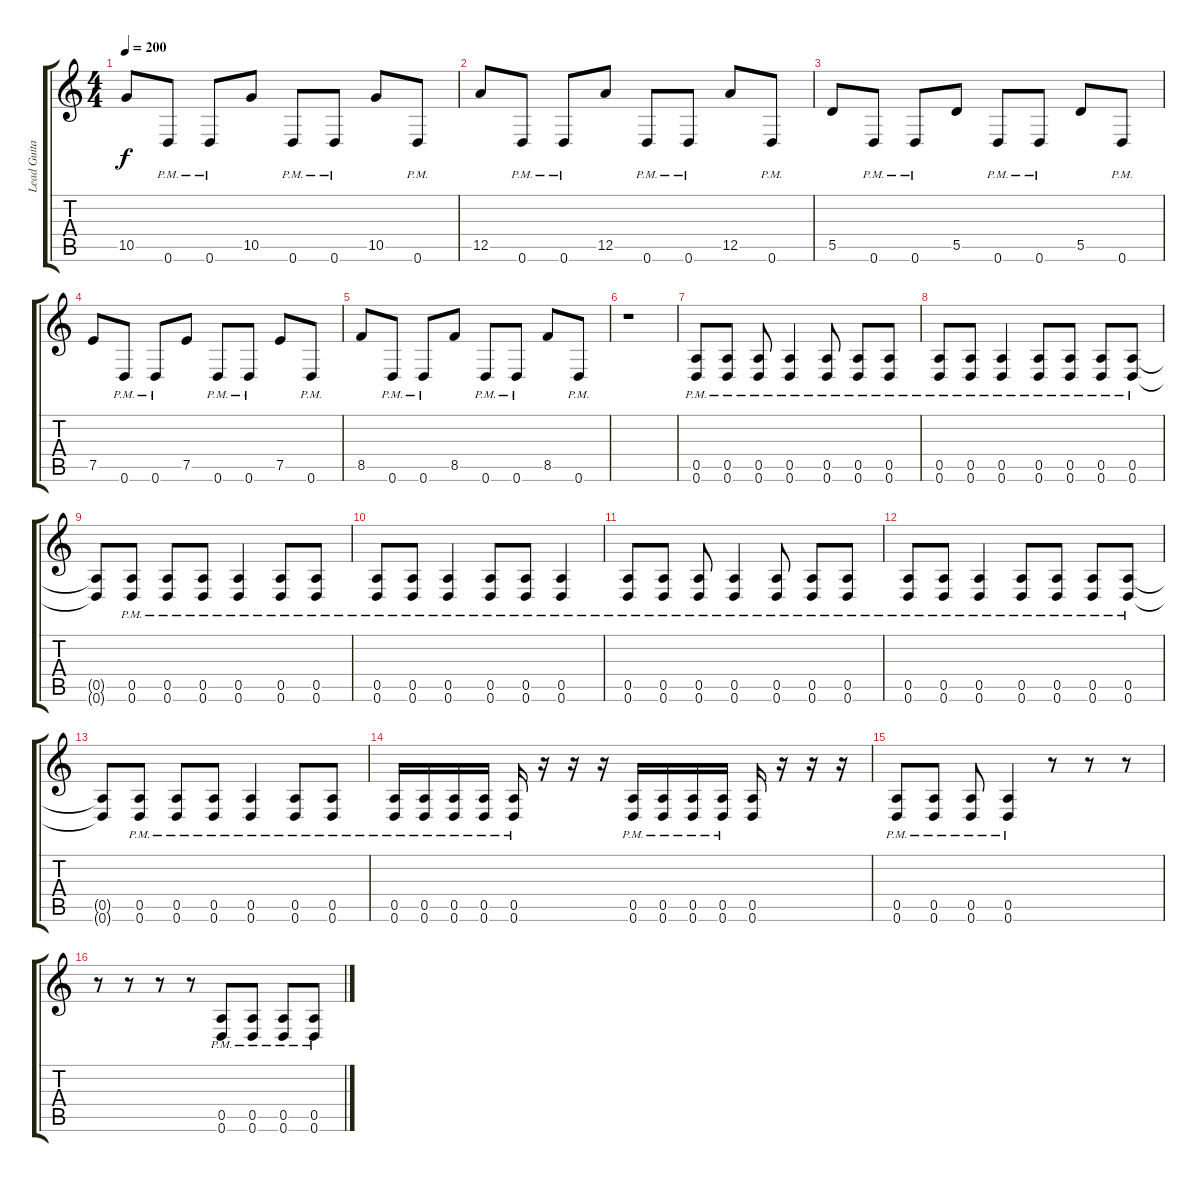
\track ("Lead Guitar (Chris)" "Lead Guita") {instrument distortionguitar}
\staff {score tabs}
\tuning (E4 B3 G3 D3 A2 D2) {hide}
\ts (4 4)
\tempo 200
\clef g2
\ks c
10.5.8{dy f} 0.6{pm}.8 0.6{pm}.8 10.5.8 0.6{pm}.8 0.6{pm}.8 10.5.8 0.6{pm}.8 |
12.5.8 0.6{pm}.8 0.6{pm}.8 12.5.8 0.6{pm}.8 0.6{pm}.8 12.5.8 0.6{pm}.8 |
5.5.8 0.6{pm}.8 0.6{pm}.8 5.5.8 0.6{pm}.8 0.6{pm}.8 5.5.8 0.6{pm}.8 |
7.5.8 0.6{pm}.8 0.6{pm}.8 7.5.8 0.6{pm}.8 0.6{pm}.8 7.5.8 0.6{pm}.8 |
8.5.8 0.6{pm}.8 0.6{pm}.8 8.5.8 0.6{pm}.8 0.6{pm}.8 8.5.8 0.6{pm}.8 |
r.1 |
(0.5{pm} 0.6{pm}).8 (0.5{pm} 0.6{pm}).8 (0.5{pm} 0.6{pm}).8 (0.5{pm} 0.6{pm}).4 (0.5{pm} 0.6{pm}).8 (0.5{pm} 0.6{pm}).8 (0.5{pm} 0.6{pm}).8 |
(0.5{pm} 0.6{pm}).8 (0.5{pm} 0.6{pm}).8 (0.5{pm} 0.6{pm}).4 (0.5{pm} 0.6{pm}).8 (0.5{pm} 0.6{pm}).8 (0.5{pm} 0.6{pm}).8 (0.5{pm} 0.6{pm}).8 |
(0.5{t} 0.6{t}).8 (0.5{pm} 0.6{pm}).8 (0.5{pm} 0.6{pm}).8 (0.5{pm} 0.6{pm}).8 (0.5{pm} 0.6{pm}).4 (0.5{pm} 0.6{pm}).8 (0.5{pm} 0.6{pm}).8 |
(0.5{pm} 0.6{pm}).8 (0.5{pm} 0.6{pm}).8 (0.5{pm} 0.6{pm}).4 (0.5{pm} 0.6{pm}).8 (0.5{pm} 0.6{pm}).8 (0.5{pm} 0.6{pm}).4 |
(0.5{pm} 0.6{pm}).8 (0.5{pm} 0.6{pm}).8 (0.5{pm} 0.6{pm}).8 (0.5{pm} 0.6{pm}).4 (0.5{pm} 0.6{pm}).8 (0.5{pm} 0.6{pm}).8 (0.5{pm} 0.6{pm}).8 |
(0.5{pm} 0.6{pm}).8 (0.5{pm} 0.6{pm}).8 (0.5{pm} 0.6{pm}).4 (0.5{pm} 0.6{pm}).8 (0.5{pm} 0.6{pm}).8 (0.5{pm} 0.6{pm}).8 (0.5{pm} 0.6{pm}).8 |
(0.5{t} 0.6{t}).8 (0.5{pm} 0.6{pm}).8 (0.5{pm} 0.6{pm}).8 (0.5{pm} 0.6{pm}).8 (0.5{pm} 0.6{pm}).4 (0.5{pm} 0.6{pm}).8 (0.5{pm} 0.6{pm}).8 |
(0.5{pm} 0.6{pm}).16 (0.5{pm} 0.6{pm}).16 (0.5{pm} 0.6{pm}).16 (0.5{pm} 0.6{pm}).16 (0.5{pm} 0.6{pm}).16 r.16 r.16 r.16 (0.5{pm} 0.6{pm}).16 (0.5{pm} 0.6{pm}).16 (0.5{pm} 0.6{pm}).16 (0.5{pm} 0.6{pm}).16 (0.5 0.6).16 r.16 r.16 r.16 |
(0.5{pm} 0.6{pm}).8 (0.5{pm} 0.6{pm}).8 (0.5{pm} 0.6{pm}).8 (0.5{pm} 0.6{pm}).4 r.8 r.8 r.8 |
r.8 r.8 r.8 r.8 (0.5{pm} 0.6{pm}).8 (0.5{pm} 0.6{pm}).8 (0.5{pm} 0.6{pm}).8 (0.5{pm} 0.6{pm}).8
